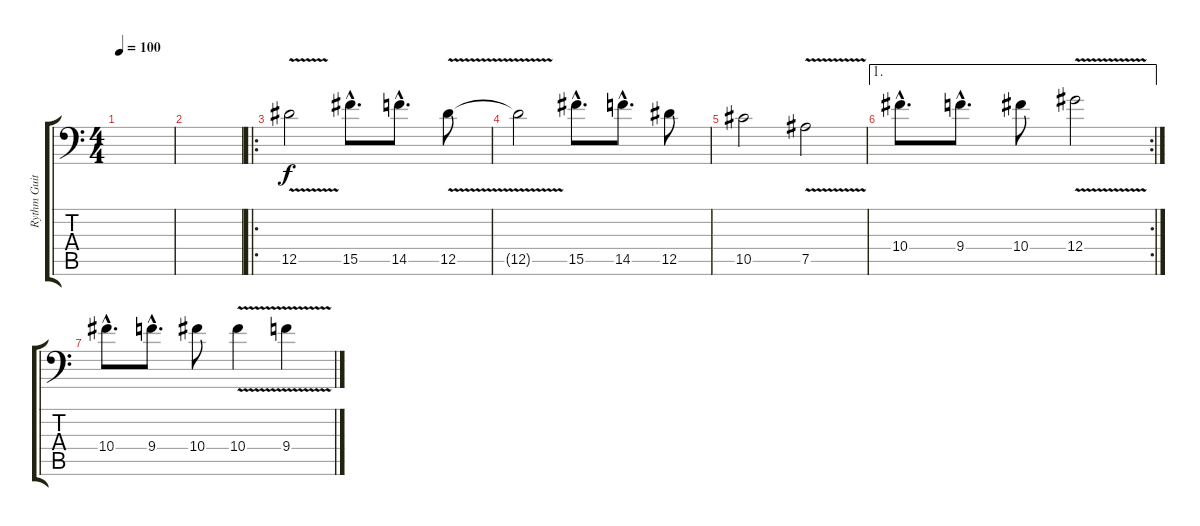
\track ("Rythm Guitar 1" "Rythm Guit") {instrument distortionguitar}
\staff {score tabs}
\tuning (Bb3 F3 Db3 Ab2 Eb2 Bb1) {hide}
\ts (4 4)
\tempo 100
\clef f4
\ks c
|
|
\ro
12.5{v}.2 15.5{hac}.8{d} 14.5{hac}.8{d} 12.5{v}.8 |
12.5{t}.2 15.5{hac}.8{d} 14.5{hac}.8{d} 12.5.8 |
10.5.2 7.5{v}.2 |
\ae 1
\rc 2
10.4{hac}.8{d} 9.4{hac}.8{d} 10.4.8 12.4{v}.2 |
10.4{hac}.8{d} 9.4{hac}.8{d} 10.4.8 10.4{v}.4 9.4{v}.4
